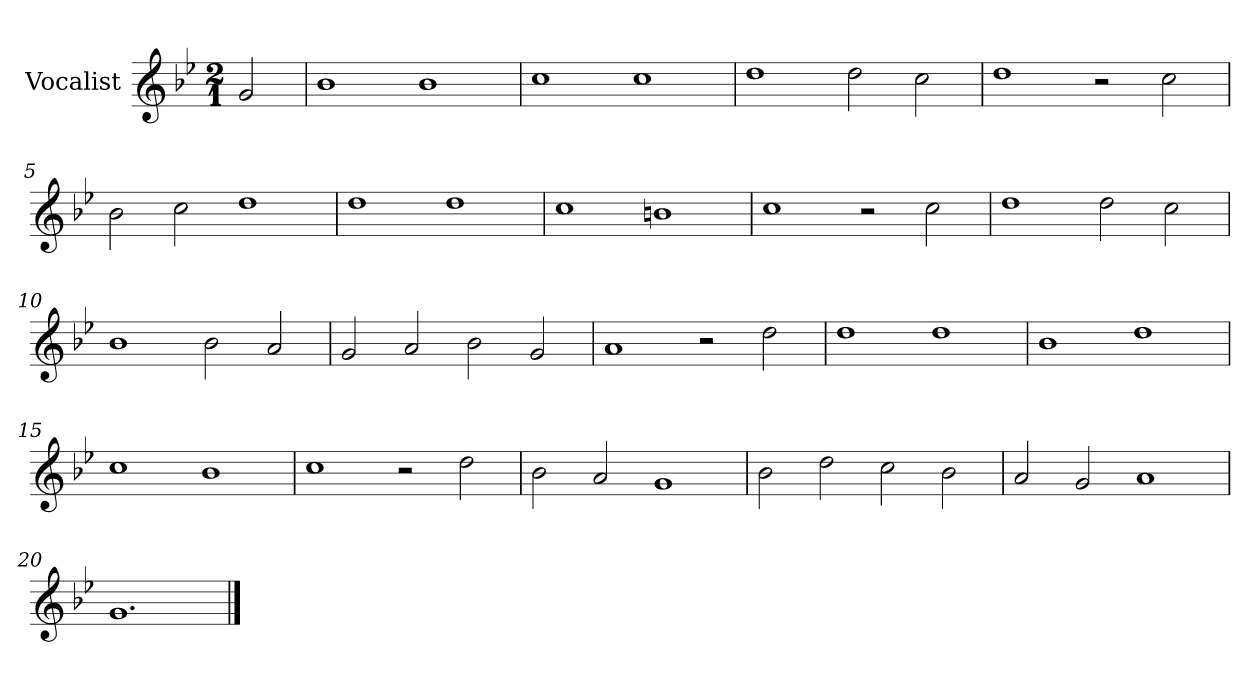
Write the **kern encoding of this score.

**kern
*part1
*staff1
*I"Vocalist
*k[b-e-]
*g:
*M2/1
=
2g
=1
1b-
1b-
=2
1cc
1cc
=3
1dd
2dd
2cc
=4
1dd
2r
2cc
=5
2b-
2cc
1dd
=6
1dd
1dd
=7
1cc
1bn
=8
1cc
2r
2cc
=9
1dd
2dd
2cc
=10
1b-
2b-
2a
=11
2g
2a
2b-
2g
=12
1a
2r
2dd
=13
1dd
1dd
=14
1b-
1dd
=15
1cc
1b-
=16
1cc
2r
2dd
=17
2b-
2a
1g
=18
2b-
2dd
2cc
2b-
=19
2a
2g
1a
=20
1.g
==
*-
